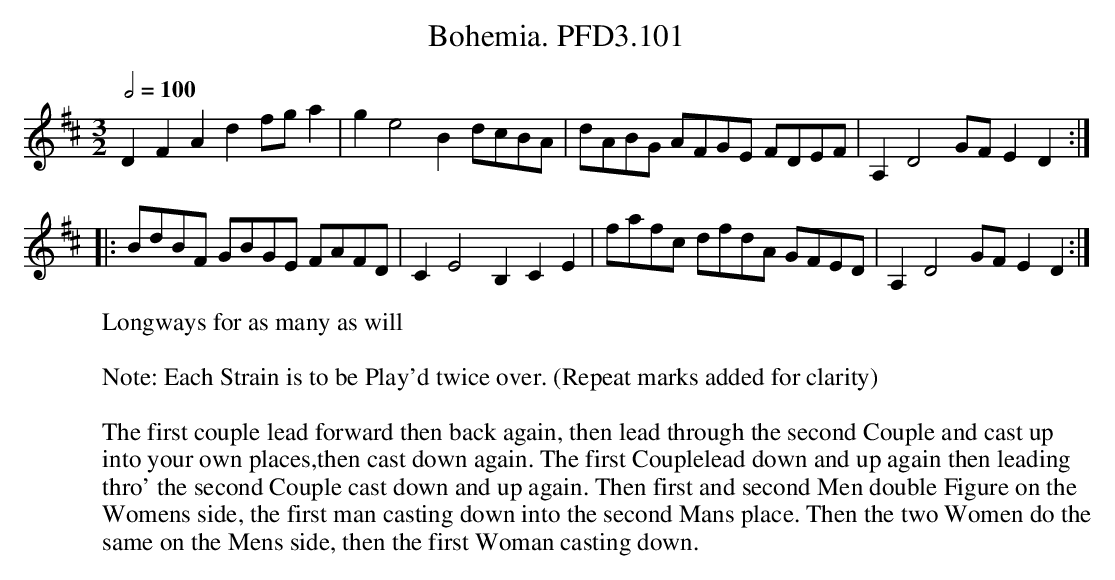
X:1
T:Bohemia. PFD3.101
W:Longways for as many as will
M:3/2
L:1/8
Q:1/2=100
K:D
D2F2 A2d2 fga2|g2 e4 B2 dcBA|dABG AFGE FDEF|A,2 D4 GF E2D2:|
|:BdBF GBGE FAFD|C2 E4 B,2 C2E2|fafc dfdA GFED|A,2 D4 GF E2D2:|
W:
W:Note: Each Strain is to be Play'd twice over. (Repeat marks added for clarity)
W:
W:The first couple lead forward then back again, then lead through the second Couple and cast up
W:into your own places,then cast down again. The first Couplelead down and up again then leading
W:thro' the second Couple cast down and up again. Then first and second Men double Figure on the
W:Womens side, the first man casting down into the second Mans place. Then the two Women do the
W:same on the Mens side, then the first Woman casting down.
